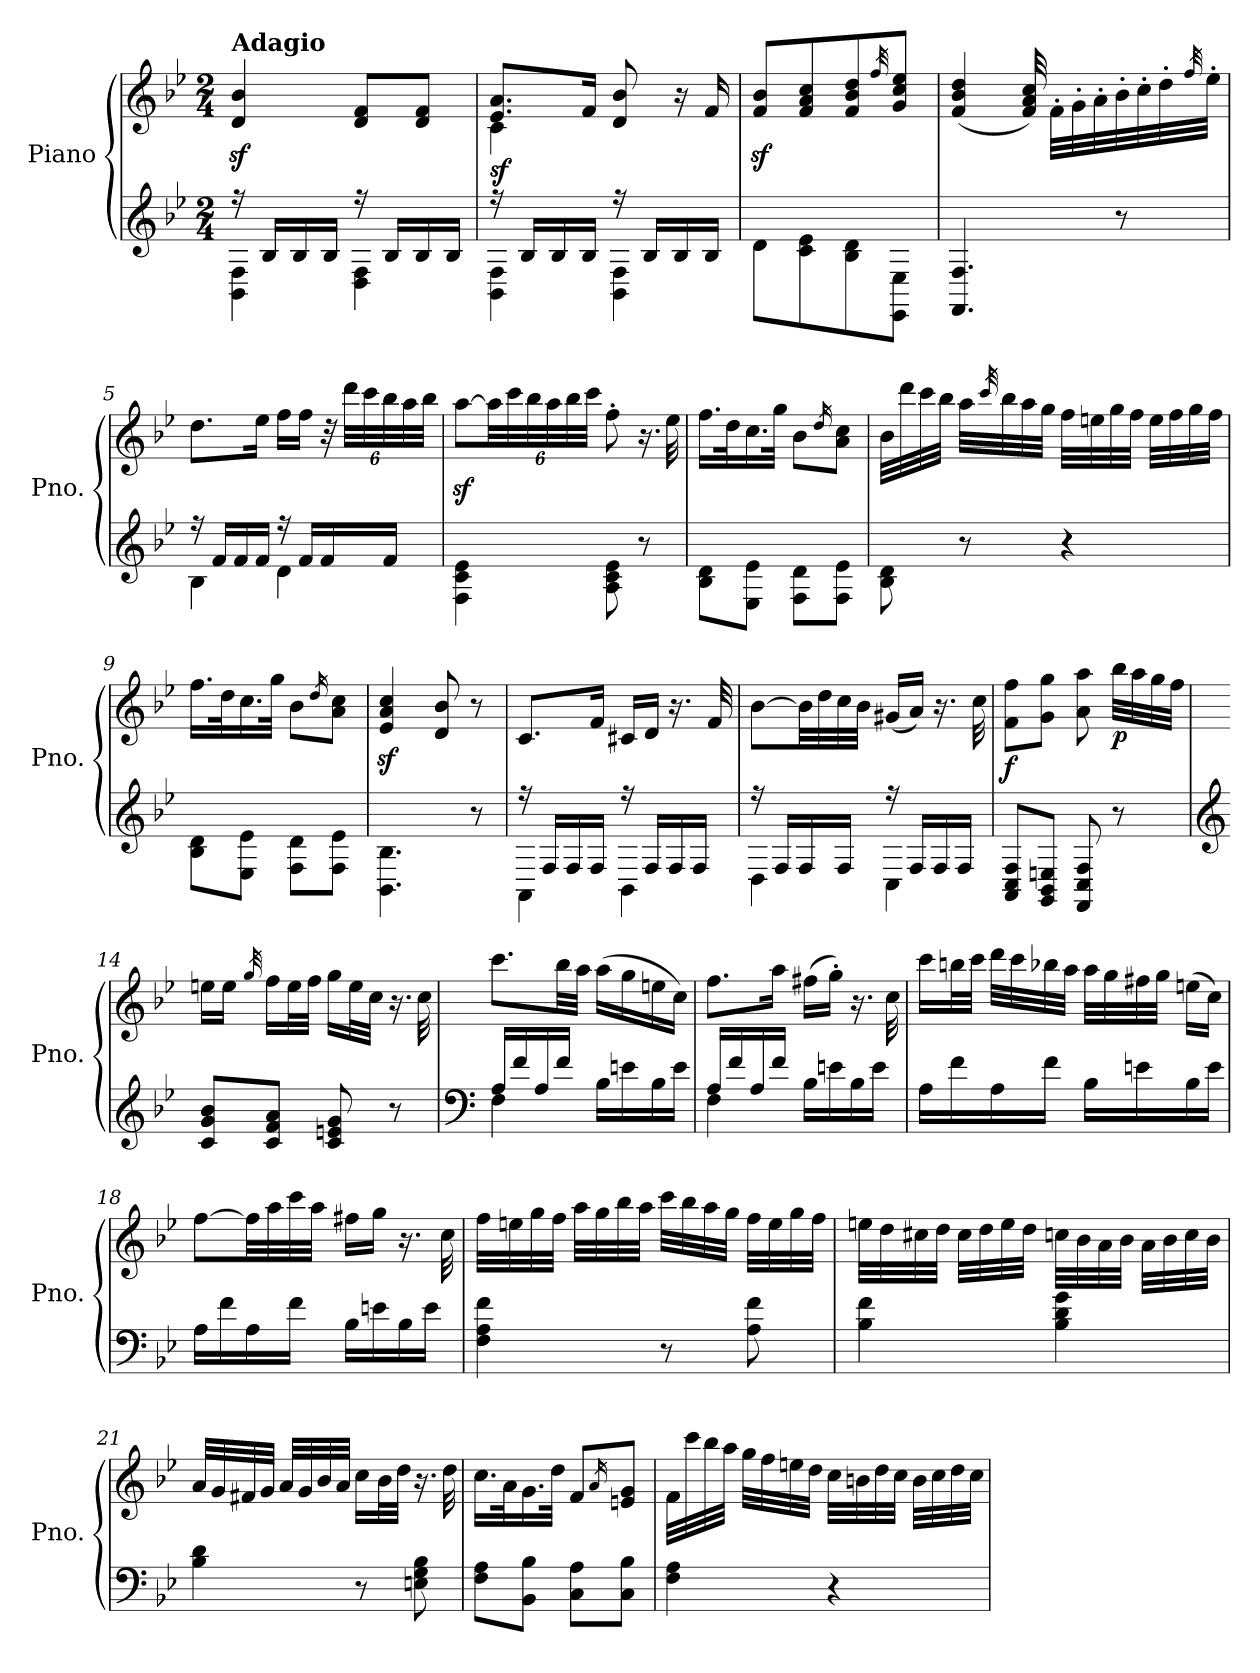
**kern	**kern	**dynam
*part1	*part1	*part1
*staff2	*staff1	*staff1/2
*I"Piano	*	*
*I'Pno.	*	*
*clefG2	*clefG2	*
*k[b-e-]	*k[b-e-]	*
*B-:	*B-:	*
*M2/4	*M2/4	*
*MM60	*MM60	*
=1	=1	=1
*^	*	*
!	!	!LO:TX:a:B:t=Adagio	!
16r	4BB-\ 4F\	4d/z< 4b-/z<	.
16B-/LL	.	.	.
16B-/	.	.	.
16B-/JJ	.	.	.
16r	4D\ 4F\	8d/ 8f/L	.
16B-/LL	.	.	.
16B-/	.	8d/ 8f/J	.
16B-/JJ	.	.	.
=2	=2	=2	=2
*	*	*^	*
!	!	!	!	!LO:DY:b
16r	4BB-\ 4F\	8.e-/ 8.a/L	4c\	sf
16B-/LL	.	.	.	.
16B-/	.	.	.	.
16B-/JJ	.	16f/Jk	.	.
16r	4BB-\ 4F\	8d/ 8b-/	4ryy	.
16B-/LL	.	.	.	.
16B-/	.	16r	.	.
16B-/JJ	.	16f/	.	.
*v	*v	*	*	*
*	*v	*v	*
=3	=3	=3
8d\L	8f/z< 8b-/z<L	.
8c\ 8e-\	8f/ 8a/ 8cc/	.
8B-\ 8d\	8f/ 8b-/ 8dd/	.
.	32qff/	.
8EE-\ 8E-\J	8g/ 8cc/ 8ee-/J	.
=4	=4	=4
4.FF/ 4.F/	(4f/ 4b-/ 4dd/	.
.	32f/ 32a/ 32cc/)	.
.	32f'\LLL	.
.	32g'\	.
.	32a'\	.
8r	32b-'\	.
.	32cc'\	.
.	32dd'\	.
.	32qff/	.
.	32ee-'\JJJ	.
!!LO:LB:g=z
=5	=5	=5
*^	*	*
16r	4B-\	8.dd\L	.
16f/LL	.	.	.
16f/	.	.	.
16f/JJ	.	16ee-\Jk	.
16r	4d\	16ff\LL	.
16f/LL	.	16ff\JJ	.
*	*	*Xbrackettup	*
16f/	.	48r	.
.	.	48ddd\LLL	.
.	.	48ccc\	.
16f/JJ	.	48bb-\	.
.	.	48aa\	.
.	.	48bb-\JJJ	.
*v	*v	*	*
=6	=6	=6
4F\ 4c\ 4e-\	[8aaz<\L	.
.	48aa\LL]	.
.	48ccc\	.
.	48bb-\	.
.	48aa\	.
.	48bb-\	.
.	48ccc\JJJ	.
8A\ 8c\ 8e-\	8ff'\	.
8r	16.r	.
.	32ee-\	.
=7	=7	=7
8B-\ 8d\L	16.ff\LL	.
.	32dd\K	.
8E-\ 8e-\J	16.cc\	.
.	32gg\JJk	.
8F\ 8d\L	8b-\L	.
.	16qdd/	.
8F\ 8e-\J	8a\ 8cc\J	.
!!LO:LB:g=z
=8	=8	=8
8B-\ 8d\	32b-\LLL	.
.	32ddd\	.
.	32ccc\	.
.	32bb-\JJJ	.
8r	32aa\LLL	.
.	32qccc/	.
.	32bb-\	.
.	32aa\	.
.	32gg\JJJ	.
4r	32ff\LLL	.
.	32een\	.
.	32gg\	.
.	32ff\JJJ	.
.	32ee\LLL	.
.	32ff\	.
.	32gg\	.
.	32ff\JJJ	.
!!LO:LB:g=z
=9	=9	=9
8B-\ 8d\L	16.ff\LL	.
.	32dd\K	.
8E-\ 8e-\J	16.cc\	.
.	32gg\JJk	.
8F\ 8d\L	8b-\L	.
.	16qdd/	.
8F\ 8e-\J	8a\ 8cc\J	.
=10	=10	=10
4.BB-\ 4.B-\	4e-/z< 4a/z< 4cc/z<	.
.	8d/ 8b-/	.
8r	8r	.
=11	=11	=11
*^	*	*
16r	4AA\	8.c/L	.
16F/LL	.	.	.
16F/	.	.	.
16F/JJ	.	16f/Jk	.
16r	4BB-\	16c#X/LL	.
16F/LL	.	16d/JJ	.
16F/	.	16.r	.
16F/JJ	.	.	.
.	.	32f/	.
=12	=12	=12	=12
16r	4D\	[8b-\L	.
16F/LL	.	.	.
16F/	.	32b-\LL]	.
.	.	32dd\	.
16F/JJ	.	32cc\	.
.	.	32b-\JJJ	.
16r	4C\	(16g#X/LL	.
16F/LL	.	16a/JJ)	.
16F/	.	16.r	.
16F/JJ	.	.	.
.	.	32cc\	.
*v	*v	*	*
=13	=13	=13
!	!	!LO:DY:b
8AA/ 8C/ 8F/L	8f\ 8ff\L	f
8GG/ 8BB-/ 8En/J	8g\ 8gg\J	.
8FF/ 8C/ 8F/	8a\ 8aa\	.
!	!	!LO:DY:b
8r	32bb-\LLL	p
.	32aa\	.
.	32gg\	.
.	32ff\JJJ	.
!!LO:LB:g=z
=14	=14	=14
*clefG2	*	*
8c/ 8g/ 8b-/L	16een\LL	.
.	16ee\JJ	.
.	32qgg/	.
8c/ 8f/ 8a/J	16ff\LL	.
.	32ee\L	.
.	32ff\JJJ	.
8c/ 8en/ 8g/	16gg\LL	.
.	32ee\L	.
.	32cc\JJJ	.
8r	16.r	.
.	32cc\	.
=15	=15	=15
*clefF4	*	*
*^	*	*
16A/LL	4F\	8.ccc\L	.
16f/	.	.	.
16A/	.	.	.
16f/JJ	.	32bb-\LL	.
.	.	32aa\JJJ	.
16B-\LL	4ryy	(16aa\LL	.
16en\	.	16gg\	.
16B-\	.	16een\	.
16e\JJ	.	16cc\JJ)	.
=16	=16	=16	=16
16A/LL	4F\	8.ff\L	.
16f/	.	.	.
16A/	.	.	.
16f/JJ	.	16aa\Jk	.
16B-\LL	4ryy	(16ff#X\LL	.
16en\	.	16gg'\JJ)	.
16B-\	.	16.r	.
16e\JJ	.	.	.
.	.	32cc\	.
*v	*v	*	*
!!LO:LB:g=z
=17	=17	=17
16A\LL	16ccc\LL	.
16f\	32bbn\L	.
.	32ccc\JJJ	.
16A\	32ddd\LLL	.
.	32ccc\	.
16f\JJ	32bb-X\	.
.	32aa\JJJ	.
16B-\LL	32aa\LLL	.
.	32gg\	.
16en\	32ff#X\	.
.	32gg\JJJ	.
16B-\	(16een\LL	.
16e\JJ	16cc\JJ)	.
!!LO:PB:g=z
=18	=18	=18
16A\LL	[8ff\L	.
16f\	.	.
16A\	32ff\LL]	.
.	32aa\	.
16f\JJ	32ccc\	.
.	32aa\JJJ	.
16B-\LL	16ff#X\LL	.
16en\	16gg\JJ	.
16B-\	16.r	.
16e\JJ	.	.
.	32cc\	.
=19	=19	=19
4F\ 4A\ 4f\	32ff\LLL	.
.	32een\	.
.	32gg\	.
.	32ff\JJJ	.
.	32aa\LLL	.
.	32gg\	.
.	32bb-\	.
.	32aa\JJJ	.
8r	32ccc\LLL	.
.	32bb-\	.
.	32aa\	.
.	32gg\JJJ	.
8A\ 8f\	32ff\LLL	.
.	32ee\	.
.	32gg\	.
.	32ff\JJJ	.
=20	=20	=20
4B-\ 4f\	32een\LLL	.
.	32dd\	.
.	32cc#X\	.
.	32dd\JJJ	.
.	32cc#\LLL	.
.	32dd\	.
.	32ee\	.
.	32dd\JJJ	.
4B-\ 4d\ 4g\	32ccn\LLL	.
.	32b-\	.
.	32a\	.
.	32b-\JJJ	.
.	32a\LLL	.
.	32b-\	.
.	32cc\	.
.	32b-\JJJ	.
!!LO:LB:g=z
=21	=21	=21
4B-\ 4d\	32a/LLL	.
.	32g/	.
.	32f#X/	.
.	32g/JJJ	.
.	32a/LLL	.
.	32g/	.
.	32b-/	.
.	32a/JJJ	.
8r	16cc\LL	.
.	32b-\L	.
.	32dd\JJJ	.
8En\ 8G\ 8B-\	16.r	.
.	32dd\	.
=22	=22	=22
8F\ 8A\L	16.cc\LL	.
.	32a\K	.
8BB-\ 8B-\J	16.g\	.
.	32dd\JJk	.
8C\ 8A\L	8f/L	.
.	16qa/	.
8C\ 8B-\J	8en/ 8g/J	.
=23	=23	=23
4F\ 4A\	32f\LLL	.
.	32ccc\	.
.	32bb-\	.
.	32aa\JJJ	.
.	32gg\LLL	.
.	32ff\	.
.	32een\	.
.	32dd\JJJ	.
4r	32cc\LLL	.
.	32bn\	.
.	32dd\	.
.	32cc\JJJ	.
.	32b\LLL	.
.	32cc\	.
.	32dd\	.
.	32cc\JJJ	.
=	=	=
*-	*-	*-
